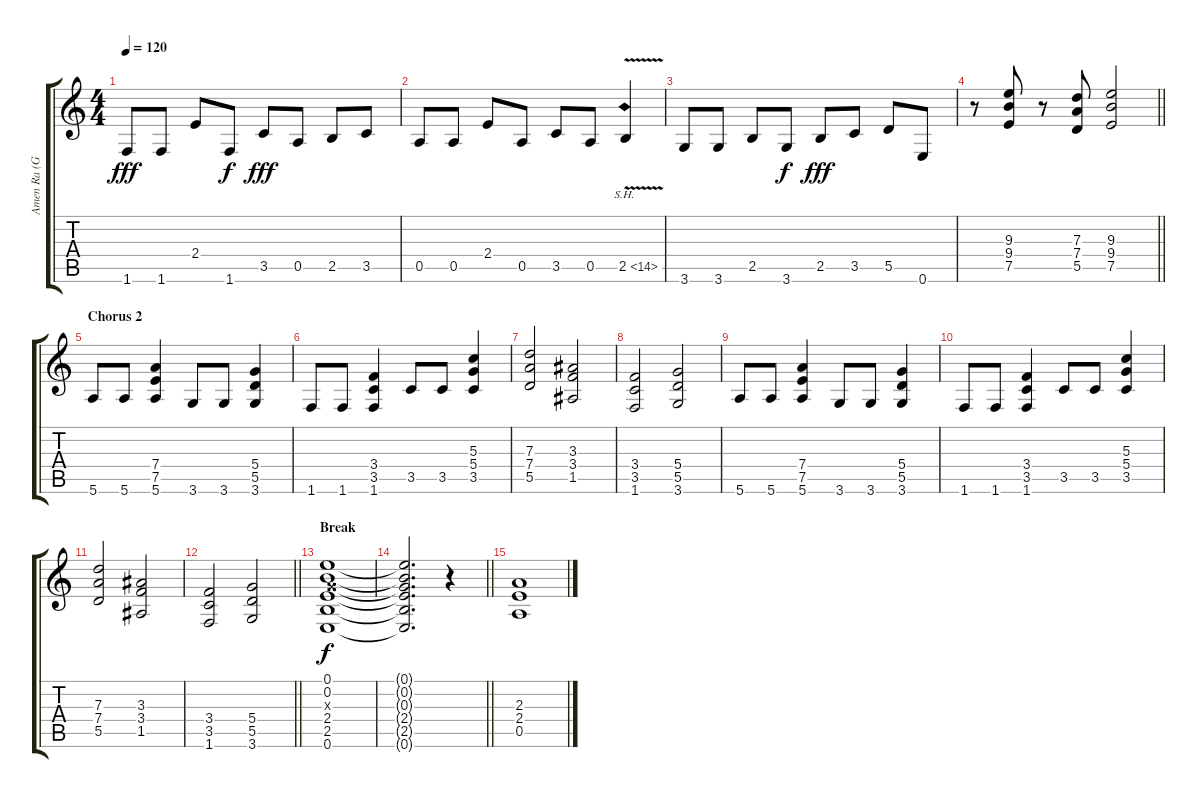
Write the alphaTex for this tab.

\track ("Amen Ra (Guitar)" "Amen Ra (G") {instrument distortionguitar}
\staff {score tabs}
\tuning (E4 B3 G3 D3 A2 E2) {hide}
\ts (4 4)
\tempo 120
\clef g2
\ks c
1.6.8{dy fff} 1.6.8 2.4.8 1.6.8{dy f} 3.5.8{dy fff} 0.5.8 2.5.8 3.5.8 |
0.5.8 0.5.8 2.4.8 0.5.8 3.5.8 0.5.8 2.5{sh 12 v}.4 |
3.6.8 3.6.8 2.5.8 3.6.8{dy f} 2.5.8{dy fff} 3.5.8 5.5.8 0.6.8 |
\barLineRight lightlight
r.8 (9.3 9.4 7.5).8 r.8 (7.3 7.4 5.5).8 (9.3 9.4 7.5).2 |
\section ("" "Chorus 2")
5.6.8 5.6.8 (7.4 7.5 5.6).4 3.6.8 3.6.8 (5.4 5.5 3.6).4 |
1.6.8 1.6.8 (3.4 3.5 1.6).4 3.5.8 3.5.8 (5.3 5.4 3.5).4 |
(7.3 7.4 5.5).2 (3.3 3.4 1.5).2 |
(3.4 3.5 1.6).2 (5.4 5.5 3.6).2 |
5.6.8 5.6.8 (7.4 7.5 5.6).4 3.6.8 3.6.8 (5.4 5.5 3.6).4 |
1.6.8 1.6.8 (3.4 3.5 1.6).4 3.5.8 3.5.8 (5.3 5.4 3.5).4 |
(7.3 7.4 5.5).2 (3.3 3.4 1.5).2 |
\barLineRight lightlight
(3.4 3.5 1.6).2 (5.4 5.5 3.6).2 |
\section ("" "Break")
(0.1 0.2 0.3{x} 2.4 2.5 0.6).1{dy f} |
\barLineRight lightlight
(0.1{t} 0.2{t} 0.3{t} 2.4{t} 2.5{t} 0.6{t}).2{d} r.4 |
(2.3 2.4 0.5).1{volume 8}
